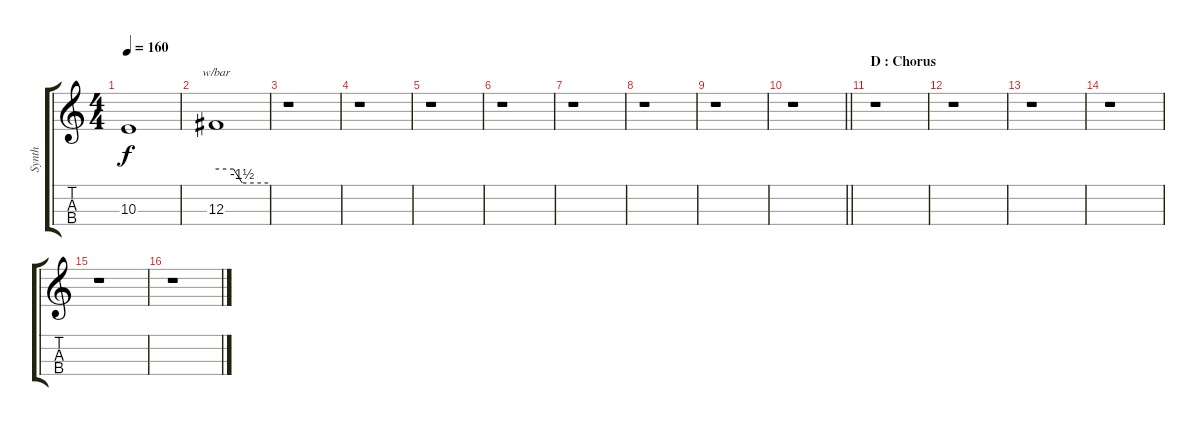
\track ("Synth" "Synth") {instrument synthbrass1}
\staff {score tabs}
\tuning (Eb4 Bb3 Gb3 Db3) {hide}
\ts (4 4)
\tempo 160
\clef g2
\ks c
10.3{t}.1{dy f} |
12.3.1{tbe (custom default 0 0 20 0 30 -6 60 -6)} |
r.1{volume 0} |
r.1{volume 0} |
r.1 |
r.1 |
r.1 |
r.1 |
r.1 |
\barLineRight lightlight
r.1 |
\section ("" "D : Chorus")
r.1 |
r.1 |
r.1 |
r.1 |
r.1 |
r.1
